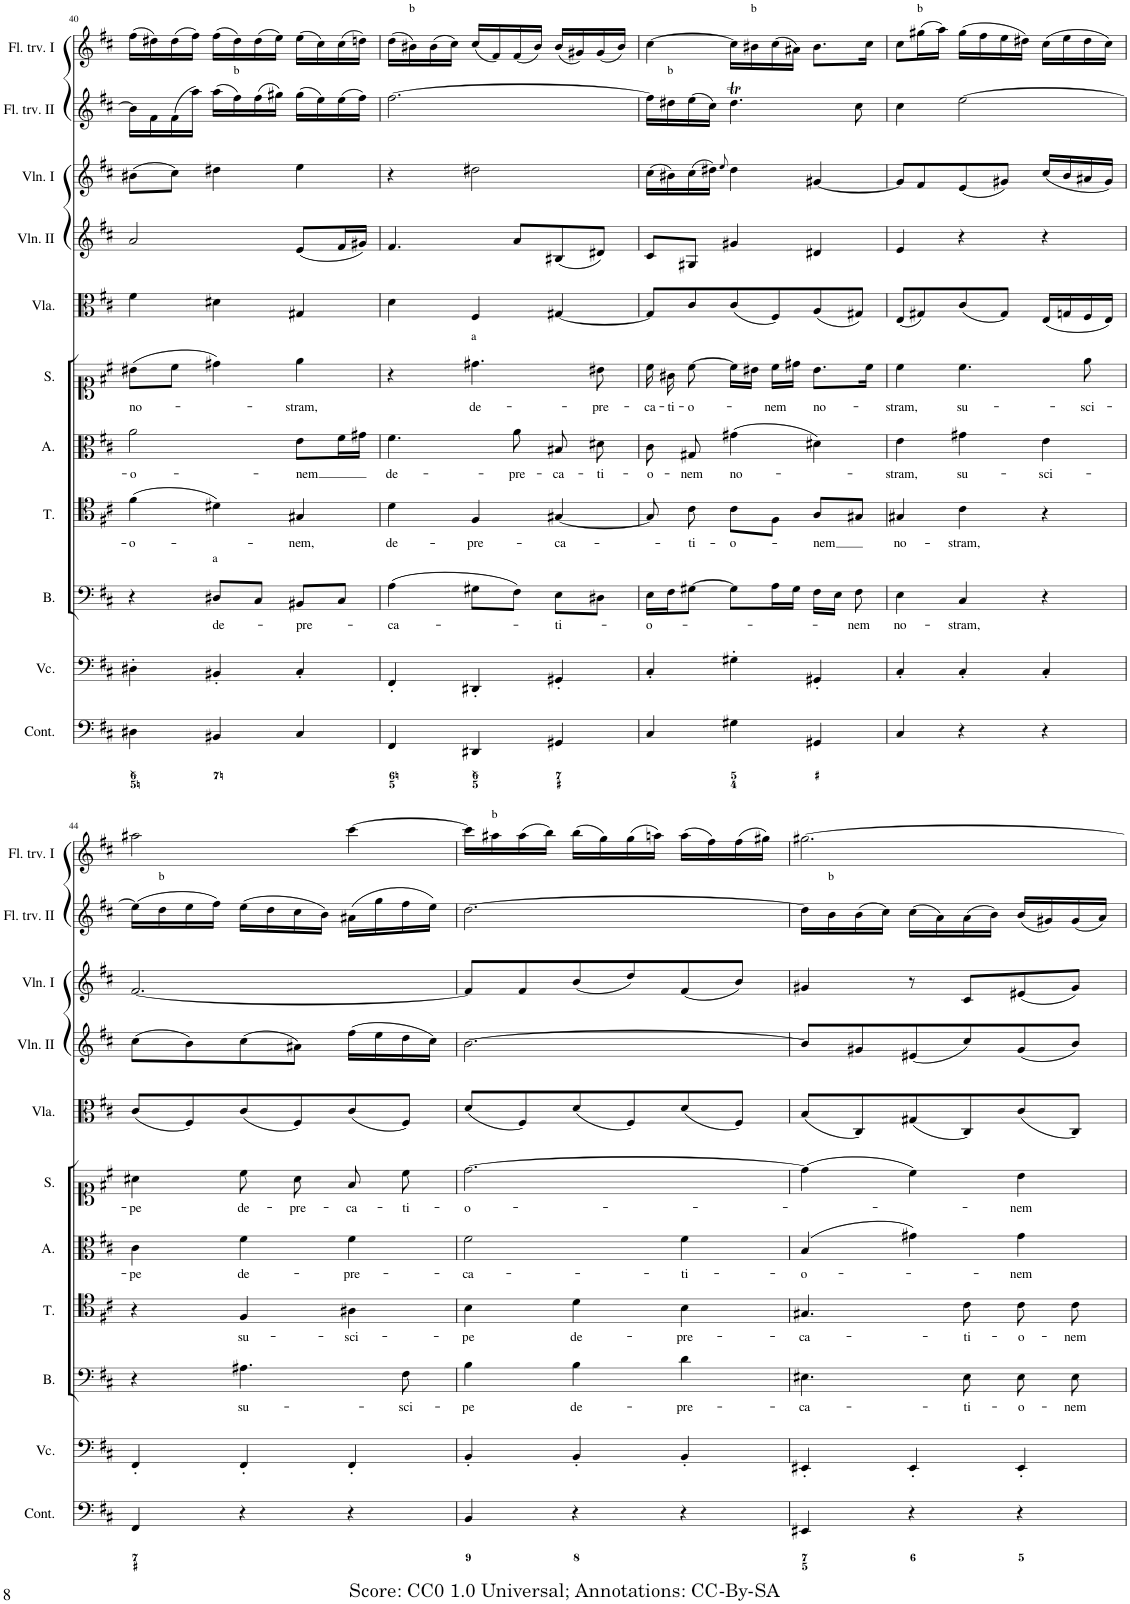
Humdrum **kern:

**kern	**kern	**kern	**text	**kern	**text	**kern	**text	**kern	**text	**kern	**kern	**kern	**kern	**kern
*part11	*part10	*part9	*part9	*part8	*part8	*part7	*part7	*part6	*part6	*part5	*part4	*part3	*part2	*part1
*staff11	*staff10	*staff9	*staff9	*staff8	*staff8	*staff7	*staff7	*staff6	*staff6	*staff5	*staff4	*staff3	*staff2	*staff1
*I"Continuo	*I"Violoncello	*I"Basso	*	*I"Tenore	*	*I"Alto	*	*I"Soprano	*	*I"Viola	*I"Violino II	*I"Violino I	*I"Flauto traverso II	*I"Flauto traverso I
*I'Cont.	*I'Vc.	*I'B.	*	*I'T.	*	*I'A.	*	*I'S.	*	*I'Vla.	*I'Vln. II	*I'Vln. I	*I'Fl. trv. II	*I'Fl. trv. I
!!LO:PB:g=z
*clefF4	*clefF4	*clefF4	*	*clefC4	*	*clefC3	*	*clefC1	*	*clefC3	*clefG2	*clefG2	*clefG2	*clefG2
*k[f#c#]	*k[f#c#]	*k[f#c#]	*	*k[f#c#]	*	*k[f#c#]	*	*k[f#c#]	*	*k[f#c#]	*k[f#c#]	*k[f#c#]	*k[f#c#]	*k[f#c#]
*M3/4	*M3/4	*M3/4	*	*M3/4	*	*M3/4	*	*M3/4	*	*M3/4	*M3/4	*M3/4	*M3/4	*M3/4
=40	=40	=40	=40	=40	=40	=40	=40	=40	=40	=40	=40	=40	=40	=40
!	!	!	!	!	!LO:LY:b	!	!LO:LY:b	!	!LO:LY:b	!	!	!	!	!
4D#X\	4D#X'\	4r	.	(4f#\	-o-	2a\	-o-	(8b#X\L	no-	4f#\	2a/	(8b#X\L	16b#\LL]	(16ff#\LL
.	.	.	.	.	.	.	.	.	.	.	.	.	16f#\	16dd#X\)
.	.	.	.	.	.	.	.	8cc#\J	.	.	.	8cc#\J)	(16f#\	(16dd#\
.	.	.	.	.	.	.	.	.	.	.	.	.	16aa\JJ)	16ff#\JJ)
!	!	!LO:TX:a:t=a	!	!	!	!	!	!	!	!	!	!	!	!
!	!	!	!LO:LY:b	!	!	!	!	!	!	!	!	!	!	!
4BB#X/	4BB#X'/	8D#X/L	de-	4d#X\)	.	.	.	4dd#X\)	.	4d#X\	.	4dd#X\	(16aa\LL	(16ff#\LL
!	!	!	!	!	!	!	!	!	!	!	!	!	!LO:TX:a:t=b	!
.	.	.	.	.	.	.	.	.	.	.	.	.	16ff#\)	16dd#\)
.	.	8C#/J	.	.	.	.	.	.	.	.	.	.	(16ff#\	(16dd#\
.	.	.	.	.	.	.	.	.	.	.	.	.	16gg#X\JJ)	16ee\JJ)
!	!	!	!LO:LY:b	!	!LO:LY:b	!	!LO:LY:b	!	!LO:LY:b	!	!	!	!	!
4C#/	4C#'/	8BB#X/L	-pre-	4G#X/	-nem,	8e\L	-nem	4ee\	-stram,	4G#X/	(8e/L	4ee\	(16gg#\LL	(16ee\LL
.	.	.	.	.	.	.	.	.	.	.	.	.	16ee\)	16cc#\)
.	.	8C#/J	.	.	.	16f#\L	.	.	.	.	16f#/L	.	(16ee\	(16cc#\
.	.	.	.	.	.	16g#X\JJ	.	.	.	.	16g#X/JJ)	.	16ff#\JJ)	16ddn\JJ)
=41	=41	=41	=41	=41	=41	=41	=41	=41	=41	=41	=41	=41	=41	=41
!	!	!	!LO:LY:b	!	!LO:LY:b	!	!LO:LY:b	!	!	!	!	!	!	!
4FF#/	4FF#'/	(4A\	-ca-	4d\	de-	4.f#\	de-	4r	.	4d\	4.f#/	4r	[2.ff#\	(16dd\LL
!	!	!	!	!	!	!	!	!	!	!	!	!	!	!LO:TX:a:t=b
.	.	.	.	.	.	.	.	.	.	.	.	.	.	16b#X\)
.	.	.	.	.	.	.	.	.	.	.	.	.	.	(16b#\
.	.	.	.	.	.	.	.	.	.	.	.	.	.	16cc#\JJ)
!	!	!	!	!	!	!	!	!LO:TX:a:t=a	!	!	!	!	!	!
!	!	!	!	!	!LO:LY:b	!	!	!	!LO:LY:b	!	!	!	!	!
4DD#X/	4DD#X'/	8G#X\L	.	4F#/	-pre-	.	.	4.dd#X\	de-	4F#/	.	2dd#X\	.	(16cc#/LL
.	.	.	.	.	.	.	.	.	.	.	.	.	.	16f#/)
!	!	!	!	!	!	!	!LO:LY:b	!	!	!	!	!	!	!
.	.	8F#\J)	.	.	.	8a\	-pre-	.	.	.	8a/L	.	.	(16f#/
.	.	.	.	.	.	.	.	.	.	.	.	.	.	16b#/JJ)
!	!	!	!LO:LY:b	!	!LO:LY:b	!	!LO:LY:b	!	!	!	!	!	!	!
4GG#X/	4GG#X'/	8E\L	-ti-	[4G#X/	-ca-	8B#X/	-ca-	.	.	[4G#X/	(8B#X/	.	.	(16b#/LL
.	.	.	.	.	.	.	.	.	.	.	.	.	.	16g#X/)
!	!	!	!	!	!	!	!LO:LY:b	!	!LO:LY:b	!	!	!	!	!
.	.	8D#X\J	.	.	.	8d#X\	-ti-	8b#X\	-pre-	.	8d#X/J)	.	.	(16g#/
.	.	.	.	.	.	.	.	.	.	.	.	.	.	16b#/JJ)
=42	=42	=42	=42	=42	=42	=42	=42	=42	=42	=42	=42	=42	=42	=42
!	!	!	!LO:LY:b	!	!	!	!LO:LY:b	!	!LO:LY:b	!	!	!	!	!
4C#/	4C#'/	16E\LL	-o-	8G#/]	.	8c#\	-o-	16cc#\	-ca-	8G#/L]	8c#/L	(16cc#\LL	16ff#\LL]	[4cc#\
!	!	!	!	!	!	!	!	!	!	!	!	!	!LO:TX:a:t=b	!
!	!	!	!	!	!	!	!	!	!LO:LY:b	!	!	!	!	!
.	.	16F#\J	.	.	.	.	.	16g#X\	-ti-	.	.	16b#X\)	16dd#X\	.
!	!	!	!	!	!LO:LY:b	!	!LO:LY:b	!	!LO:LY:b	!	!	!	!	!
.	.	[8G#X\J	.	8c#\	-ti-	8G#X/	-nem	[8cc#\	-o-	8c#/	8G#X/J	(16cc#\	(16ee\	.
.	.	.	.	.	.	.	.	.	.	.	.	16dd#X\JJ)	16cc#\JJ)	.
.	.	.	.	.	.	.	.	.	.	.	.	8qee/	.	.
!	!	!	!	!	!LO:LY:b	!	!LO:LY:b	!	!	!	!	!	!	!
4G#X\	4G#X'\	8G#\L]	.	8c#\L	-o-	(4g#X\	no-	16cc#\LL]	.	(8c#/	4g#X/	4dd#\	4.dd#t\	16cc#\LL]
!	!	!	!	!	!	!	!	!	!	!	!	!	!	!LO:TX:a:t=b
.	.	.	.	.	.	.	.	16b#X\JJ	.	.	.	.	.	16b#X\
!	!	!	!	!	!	!	!	!	!LO:LY:b	!	!	!	!	!
.	.	16A\L	.	8F#\J	.	.	.	16cc#\LL	-nem	8F#/)	.	.	.	(16cc#\
.	.	16G#\JJ	.	.	.	.	.	16dd#X\JJ	.	.	.	.	.	16a#X\JJ)
!	!	!	!	!	!LO:LY:b	!	!	!	!LO:LY:b	!	!	!	!	!
4GG#X/	4GG#X'/	16F#\LL	.	8A/L	-nem	4d#X\)	.	8.b#\L	no-	(8A/	4d#X/	[4g#X/	.	8.b#\L
.	.	16E\JJ	.	.	.	.	.	.	.	.	.	.	.	.
!	!	!	!LO:LY:b	!	!	!	!	!	!	!	!	!	!	!
.	.	8F#\	-nem	8G#X/J	.	.	.	.	.	8G#X/J)	.	.	8cc#\	.
.	.	.	.	.	.	.	.	16cc#\Jk	.	.	.	.	.	16cc#\Jk
=43	=43	=43	=43	=43	=43	=43	=43	=43	=43	=43	=43	=43	=43	=43
!	!	!	!LO:LY:b	!	!LO:LY:b	!	!LO:LY:b	!	!LO:LY:b	!	!	!	!	!
4C#/	4C#'/	4E\	no-	4G#X/	no-	4e\	-stram,	4cc#\	-stram,	(8E/L	4e/	8g#/L]	4cc#\	8cc#\L
!	!	!	!	!	!	!	!	!	!	!	!	!	!	!LO:TX:a:t=b
.	.	.	.	.	.	.	.	.	.	8G#X/)	.	8f#/	.	(16gg#X\L
.	.	.	.	.	.	.	.	.	.	.	.	.	.	16aa\JJ)
!	!	!	!LO:LY:b	!	!LO:LY:b	!	!LO:LY:b	!	!LO:LY:b	!	!	!	!	!
4r	4C#'/	4C#/	-stram,	4c#\	-stram,	4g#X\	su-	4.cc#\	su-	(8c#/	4r	(8e/	[2ee\	(16gg#\LL
.	.	.	.	.	.	.	.	.	.	.	.	.	.	16ff#\
.	.	.	.	.	.	.	.	.	.	8G#/J)	.	8g#X/J)	.	16ee\
.	.	.	.	.	.	.	.	.	.	.	.	.	.	16dd#X\JJ)
!	!	!	!	!	!	!	!LO:LY:b	!	!	!	!	!	!	!
4r	4C#'/	4r	.	4r	.	4e\	-sci-	.	.	(16E/LL	4r	(16cc#/LL	.	(16cc#\LL
.	.	.	.	.	.	.	.	.	.	16Gn/	.	16b/	.	16ee\
!	!	!	!	!	!	!	!	!	!LO:LY:b	!	!	!	!	!
.	.	.	.	.	.	.	.	8ee\	-sci-	16F#/	.	16a#X/	.	16dd#\
.	.	.	.	.	.	.	.	.	.	16E/JJ)	.	16g#/JJ)	.	16cc#\JJ)
!!LO:LB:g=z
=44	=44	=44	=44	=44	=44	=44	=44	=44	=44	=44	=44	=44	=44	=44
!	!	!	!	!	!	!	!LO:LY:b	!	!LO:LY:b	!	!	!	!	!
4FF#/	4FF#'/	4r	.	4r	.	4c#\	-pe	4a#X\	-pe	(8c#/L	(8cc#\L	[2.f#/	(16ee\LL]	2aa#X\
!	!	!	!	!	!	!	!	!	!	!	!	!	!LO:TX:a:t=b	!
.	.	.	.	.	.	.	.	.	.	.	.	.	16dd\	.
.	.	.	.	.	.	.	.	.	.	8F#/)	8b\)	.	16ee\	.
.	.	.	.	.	.	.	.	.	.	.	.	.	16ff#\JJ)	.
!	!	!	!LO:LY:b	!	!LO:LY:b	!	!LO:LY:b	!	!LO:LY:b	!	!	!	!	!
4r	4FF#'/	4.A#X\	su-	4F#/	su-	4f#\	de-	8cc#\	de-	(8c#/	(8cc#\	.	(16ee\LL	.
.	.	.	.	.	.	.	.	.	.	.	.	.	16dd\	.
!	!	!	!	!	!	!	!	!	!LO:LY:b	!	!	!	!	!
.	.	.	.	.	.	.	.	8a#\	-pre-	8F#/)	8a#X\J)	.	16cc#\	.
.	.	.	.	.	.	.	.	.	.	.	.	.	16b\JJ)	.
!	!	!	!	!	!LO:LY:b	!	!LO:LY:b	!	!LO:LY:b	!	!	!	!	!
4r	4FF#'/	.	.	4A#X\	-sci-	4f#\	-pre-	8f#/	-ca-	(8c#/	(16ff#\LL	.	(16a#X\LL	[4ccc#\
.	.	.	.	.	.	.	.	.	.	.	16ee\	.	16gg\	.
!	!	!	!LO:LY:b	!	!	!	!	!	!LO:LY:b	!	!	!	!	!
.	.	8F#\	-sci-	.	.	.	.	8cc#\	-ti-	8F#/J)	16dd\	.	16ff#\	.
.	.	.	.	.	.	.	.	.	.	.	16cc#\JJ)	.	16ee\JJ)	.
=45	=45	=45	=45	=45	=45	=45	=45	=45	=45	=45	=45	=45	=45	=45
!	!	!	!LO:LY:b	!	!LO:LY:b	!	!LO:LY:b	!	!LO:LY:b	!	!	!	!	!
4BB/	4BB'/	4B\	-pe	4B\	-pe	2f#\	-ca-	[2.dd\	-o-	(8d/L	[2.b\	8f#/L]	[2.dd\	16ccc#\LL]
!	!	!	!	!	!	!	!	!	!	!	!	!	!	!LO:TX:a:t=b
.	.	.	.	.	.	.	.	.	.	.	.	.	.	16aa#X\
.	.	.	.	.	.	.	.	.	.	8F#/)	.	8f#/	.	(16aa#\
.	.	.	.	.	.	.	.	.	.	.	.	.	.	16bb\JJ)
!	!	!	!LO:LY:b	!	!LO:LY:b	!	!	!	!	!	!	!	!	!
4r	4BB'/	4B\	de-	4d\	de-	.	.	.	.	(8d/	.	(8b/	.	(16bb\LL
.	.	.	.	.	.	.	.	.	.	.	.	.	.	16gg\)
.	.	.	.	.	.	.	.	.	.	8F#/)	.	8dd/)	.	(16gg\
.	.	.	.	.	.	.	.	.	.	.	.	.	.	16aan\JJ)
!	!	!	!LO:LY:b	!	!LO:LY:b	!	!LO:LY:b	!	!	!	!	!	!	!
4r	4BB'/	4d\	-pre-	4B\	-pre-	4f#\	-ti-	.	.	(8d/	.	(8f#/	.	(16aa\LL
.	.	.	.	.	.	.	.	.	.	.	.	.	.	16ff#\)
.	.	.	.	.	.	.	.	.	.	8F#/J)	.	8b/J)	.	(16ff#\
.	.	.	.	.	.	.	.	.	.	.	.	.	.	16gg#X\JJ)
=46	=46	=46	=46	=46	=46	=46	=46	=46	=46	=46	=46	=46	=46	=46
!	!	!	!LO:LY:b	!	!LO:LY:b	!	!LO:LY:b	!	!	!	!	!	!	!
4EE#X/	4EE#X'/	4.E#X\	-ca-	4.G#X/	-ca-	(4B/	-o-	(4dd\]	.	(8B/L	8b/L]	4g#X/	16dd\LL]	[2.gg#X\
!	!	!	!	!	!	!	!	!	!	!	!	!	!LO:TX:a:t=b	!
.	.	.	.	.	.	.	.	.	.	.	.	.	16b\	.
.	.	.	.	.	.	.	.	.	.	8C#/)	8g#X/	.	(16b\	.
.	.	.	.	.	.	.	.	.	.	.	.	.	16cc#\JJ)	.
4r	4EE#'/	.	.	.	.	4g#X\)	.	4cc#\)	.	(8G#X/	(8e#X/	8r	(16cc#\LL	.
.	.	.	.	.	.	.	.	.	.	.	.	.	16a\)	.
!	!	!	!LO:LY:b	!	!LO:LY:b	!	!	!	!	!	!	!	!	!
.	.	8E#\	-ti-	8c#\	-ti-	.	.	.	.	8C#/)	8cc#/)	8c#/L	(16a\	.
.	.	.	.	.	.	.	.	.	.	.	.	.	16b\JJ)	.
!	!	!	!LO:LY:b	!	!LO:LY:b	!	!LO:LY:b	!	!LO:LY:b	!	!	!	!	!
4r	4EE#'/	8E#\	-o-	8c#\	-o-	4g#\	-nem	4b\	-nem	(8c#/	(8g#/	(8e#X/	(16b/LL	.
.	.	.	.	.	.	.	.	.	.	.	.	.	16g#X/)	.
!	!	!	!LO:LY:b	!	!LO:LY:b	!	!	!	!	!	!	!	!	!
.	.	8E#\	-nem	8c#\	-nem	.	.	.	.	8C#/J)	8b/J)	8g#/J)	(16g#/	.
.	.	.	.	.	.	.	.	.	.	.	.	.	16a/JJ)	.
=	=	=	=	=	=	=	=	=	=	=	=	=	=	=
*-	*-	*-	*-	*-	*-	*-	*-	*-	*-	*-	*-	*-	*-	*-
